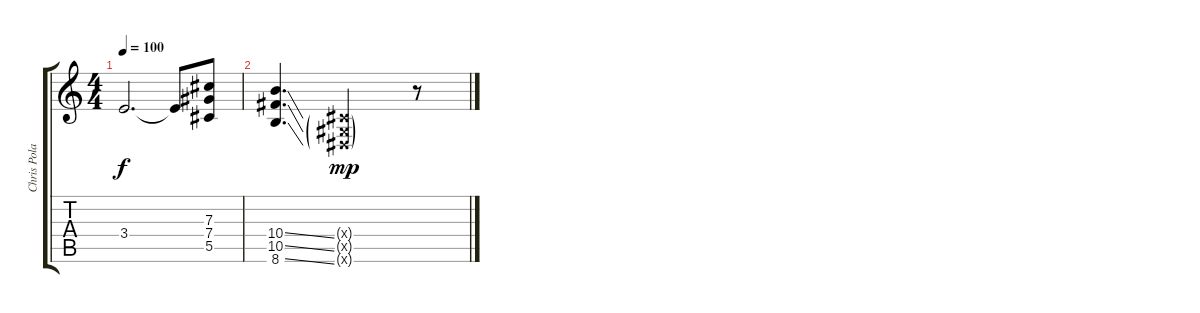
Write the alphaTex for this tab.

\track ("Chris Poland" "Chris Pola") {instrument distortionguitar}
\staff {score tabs}
\tuning (Eb4 Bb3 Gb3 Db3 Ab2 Eb2) {hide}
\ts (4 4)
\tempo 100
\clef g2
\ks c
3.4.2{d dy f} 3.4{t}.8 (7.3 7.4 5.5).8 |
(10.4{ss} 10.5{ss} 8.6{ss}).4{d} (0.4{g x} 0.5{g x} 0.6{g x}).2{dy mp} r.8
